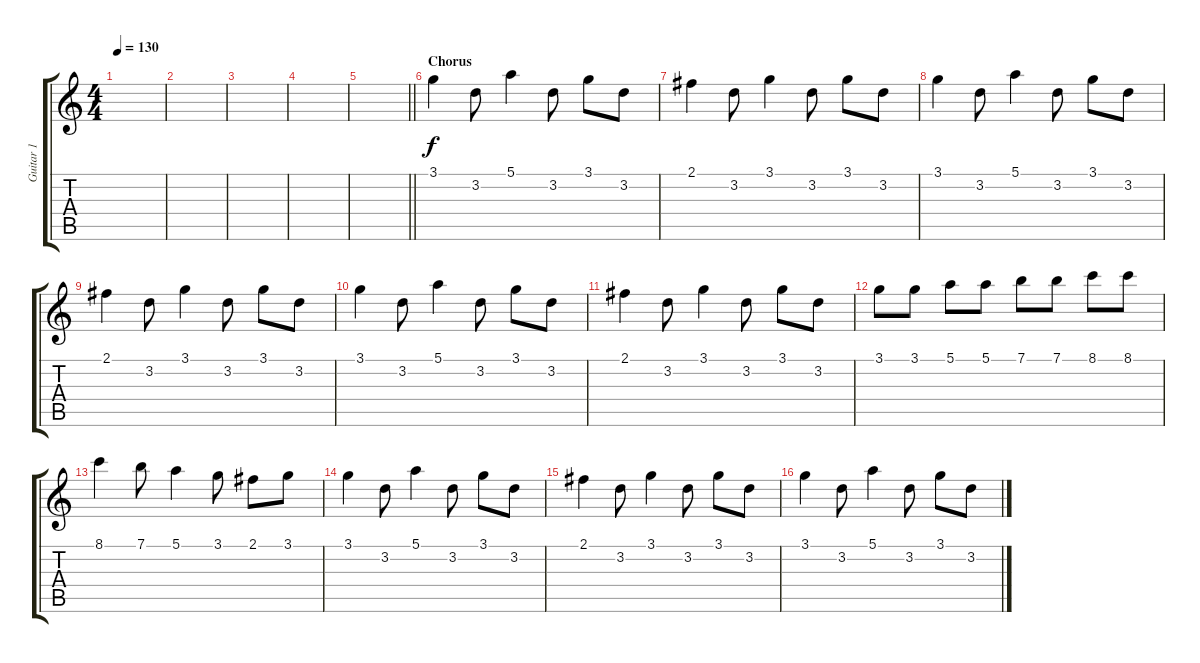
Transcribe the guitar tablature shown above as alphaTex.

\track ("Guitar 1" "Guitar 1") {instrument electricguitarclean}
\staff {score tabs}
\tuning (E4 B3 G3 D3 A2 E2) {hide}
\ts (4 4)
\tempo 130
\clef g2
\ks c
|
|
|
|
\barLineRight lightlight
|
\section ("" "Chorus")
3.1.4 3.2.8 5.1.4 3.2.8 3.1.8 3.2.8 |
2.1.4 3.2.8 3.1.4 3.2.8 3.1.8 3.2.8 |
3.1.4 3.2.8 5.1.4 3.2.8 3.1.8 3.2.8 |
2.1.4 3.2.8 3.1.4 3.2.8 3.1.8 3.2.8 |
3.1.4 3.2.8 5.1.4 3.2.8 3.1.8 3.2.8 |
2.1.4 3.2.8 3.1.4 3.2.8 3.1.8 3.2.8 |
3.1.8 3.1.8 5.1.8 5.1.8 7.1.8 7.1.8 8.1.8 8.1.8 |
8.1.4 7.1.8 5.1.4 3.1.8 2.1.8 3.1.8 |
3.1.4 3.2.8 5.1.4 3.2.8 3.1.8 3.2.8 |
2.1.4 3.2.8 3.1.4 3.2.8 3.1.8 3.2.8 |
3.1.4 3.2.8 5.1.4 3.2.8 3.1.8 3.2.8
